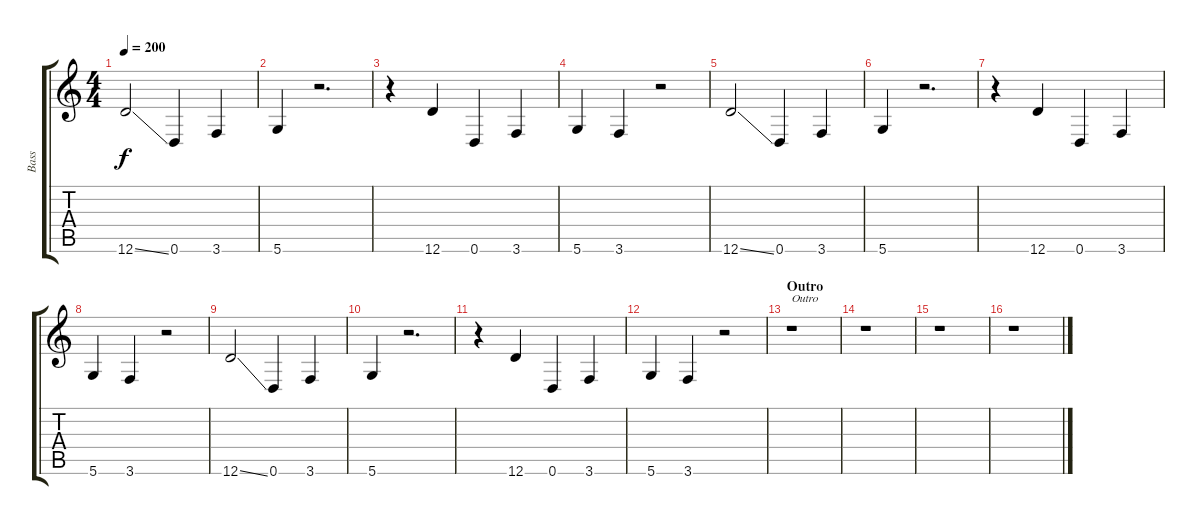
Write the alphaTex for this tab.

\track ("Bass" "Bass") {instrument acousticbass}
\staff {score tabs}
\tuning (E4 B3 G3 D3 A2 D2) {hide}
\ts (4 4)
\tempo 200
\clef g2
\ks c
12.6{ss}.2{dy f} 0.6.4 3.6.4 |
5.6.4 r.2{d} |
r.4 12.6.4 0.6.4 3.6.4 |
5.6.4 3.6.4 r.2 |
12.6{ss}.2 0.6.4 3.6.4 |
5.6.4 r.2{d} |
r.4 12.6.4 0.6.4 3.6.4 |
5.6.4 3.6.4 r.2 |
12.6{ss}.2 0.6.4 3.6.4 |
5.6.4 r.2{d} |
r.4 12.6.4 0.6.4 3.6.4 |
5.6.4 3.6.4 r.2 |
\section ("" "Outro")
r.1{txt "Outro"} |
r.1 |
r.1 |
r.1
